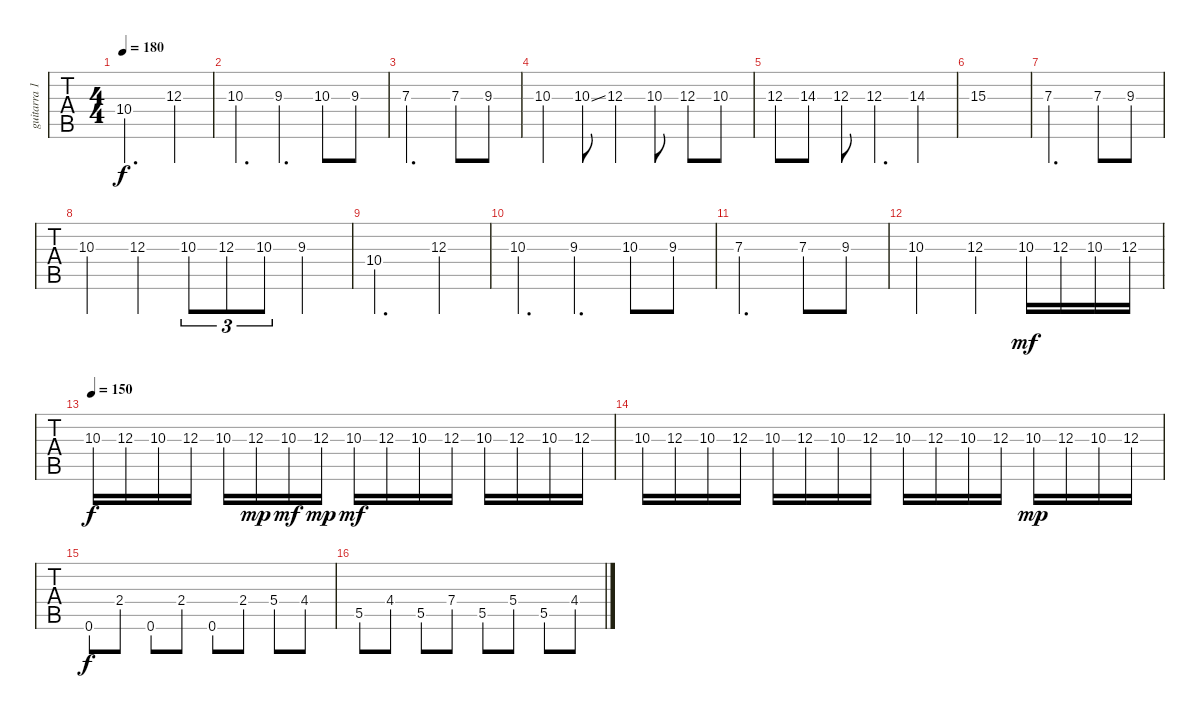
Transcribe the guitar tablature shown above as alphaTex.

\track ("guitarra 1" "guitarra 1") {instrument distortionguitar}
\staff {tabs}
\tuning (C4 G3 Eb3 Bb2 F2 C2) {hide}
\ts (4 4)
\tempo 180
\clef g2
\ks c
10.4.2{d dy f} 12.3.4 |
10.3.4{d} 9.3.4{d} 10.3.8 9.3.8 |
7.3.2{d} 7.3.8 9.3.8 |
10.3.4 10.3{ss}.8 12.3.4 10.3.8 12.3.8 10.3.8 |
12.3.8 14.3.8 12.3.8 12.3.4{d} 14.3.4 |
15.3.1 |
7.3.2{d} 7.3.8 9.3.8 |
10.3.4 12.3.4 10.3.8{tu (3 2)} 12.3.8{tu (3 2)} 10.3.8{tu (3 2)} 9.3.4 |
10.4.2{d} 12.3.4 |
10.3.4{d} 9.3.4{d} 10.3.8 9.3.8 |
7.3.2{d} 7.3.8 9.3.8 |
10.3.2 12.3.4 10.3.16{dy mf} 12.3.16 10.3.16 12.3.16 |
\tempo 150
10.3.16{dy f} 12.3.16 10.3.16 12.3.16 10.3.16 12.3.16{dy mp} 10.3.16{dy mf} 12.3.16{dy mp} 10.3.16{dy mf} 12.3.16 10.3.16 12.3.16 10.3.16 12.3.16 10.3.16 12.3.16 |
10.3.16 12.3.16 10.3.16 12.3.16 10.3.16 12.3.16 10.3.16 12.3.16 10.3.16 12.3.16 10.3.16 12.3.16 10.3.16{dy mp} 12.3.16 10.3.16 12.3.16 |
0.6.8{dy f} 2.4.8 0.6.8 2.4.8 0.6.8 2.4.8 5.4.8 4.4.8 |
5.5.8 4.4.8 5.5.8 7.4.8 5.5.8 5.4.8 5.5.8 4.4.8
